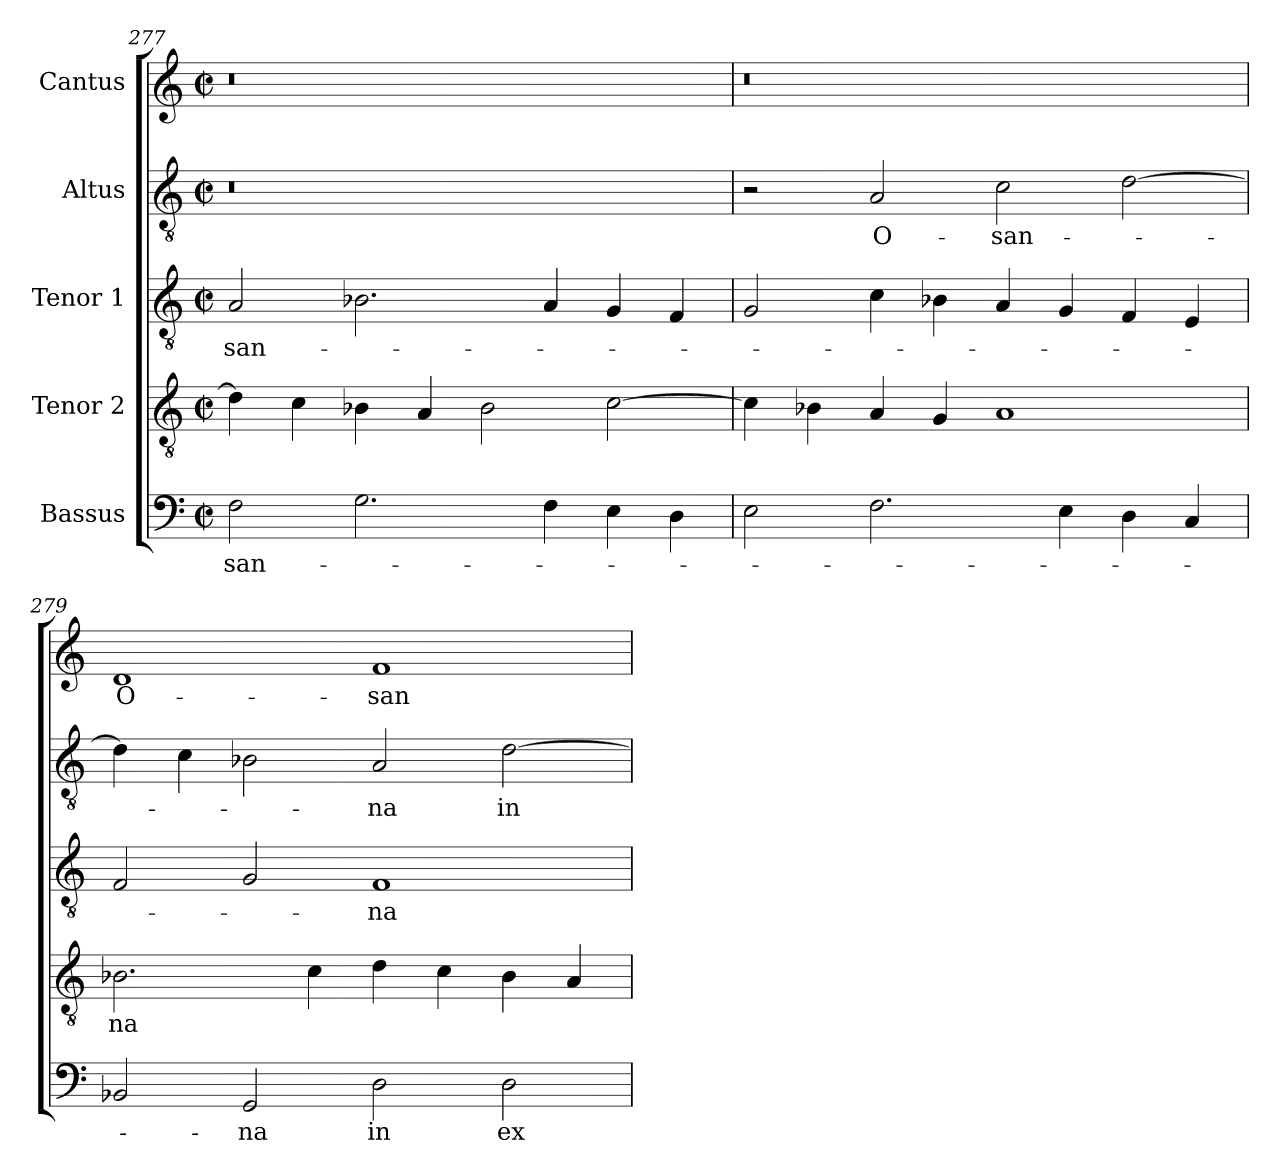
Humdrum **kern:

**kern	**text	**kern	**text	**kern	**text	**kern	**text	**kern	**text
*part5	*part5	*part4	*part4	*part3	*part3	*part2	*part2	*part1	*part1
*staff5	*staff5	*staff4	*staff4	*staff3	*staff3	*staff2	*staff2	*staff1	*staff1
*I"Bassus	*	*I"Tenor 2	*	*I"Tenor 1	*	*I"Altus	*	*I"Cantus	*
*clefF4	*	*clefGv2	*	*clefGv2	*	*clefGv2	*	*clefG2	*
*k[]	*	*k[]	*	*k[]	*	*k[]	*	*k[]	*
*C:	*	*C:	*	*C:	*	*C:	*	*C:	*
*M2/2	*	*M2/2	*	*M2/2	*	*M2/2	*	*M2/2	*
*met(c|)	*	*met(c|)	*	*met(c|)	*	*met(c|)	*	*met(c|)	*
=277	=277	=277	=277	=277	=277	=277	=277	=277	=277
!	!LO:LY:b:cj	!	!	!	!LO:LY:b:cj	!	!	!	!
2F\	-san-	4d\]	.	2A/	-san-	0r	.	0r	.
.	.	4c\	.	.	.	.	.	.	.
2.G\	.	4B-X\	.	2.B-X\	.	.	.	.	.
.	.	4A/	.	.	.	.	.	.	.
.	.	2B-\	.	.	.	.	.	.	.
4F\	.	.	.	4A/	.	.	.	.	.
4E\	.	[>2c\	.	4G/	.	.	.	.	.
4D\	.	.	.	4F/	.	.	.	.	.
=278	=278	=278	=278	=278	=278	=278	=278	=278	=278
2E\	.	4c\]	.	2G/	.	2r	.	0r	.
.	.	4B-X\	.	.	.	.	.	.	.
!	!	!	!	!	!	!	!LO:LY:b:cj	!	!
2.F\	.	4A/	.	4c\	.	2A/	O-	.	.
.	.	4G/	.	4B-X\	.	.	.	.	.
!	!	!	!	!	!	!	!LO:LY:b:cj	!	!
.	.	1A	.	4A/	.	2c\	-san-	.	.
4E\	.	.	.	4G/	.	.	.	.	.
4D\	.	.	.	4F/	.	[>2d\	.	.	.
4C/	.	.	.	4E/	.	.	.	.	.
=279	=279	=279	=279	=279	=279	=279	=279	=279	=279
!	!	!	!LO:LY:b:cj	!	!	!	!	!	!LO:LY:b:cj
2BB-X/	.	2.B-X\	-na	2F/	.	4d\]	.	1d	O-
.	.	.	.	.	.	4c\	.	.	.
!	!LO:LY:b:cj	!	!	!	!	!	!	!	!
2GG/	-na	.	.	2G/	.	2B-X\	.	.	.
.	.	4c\	.	.	.	.	.	.	.
!	!LO:LY:b:cj	!	!	!	!LO:LY:b:cj	!	!LO:LY:b:cj	!	!LO:LY:b:cj
2D\	in	4d\	.	1F	-na	2A/	-na	1f	-san-
.	.	4c\	.	.	.	.	.	.	.
!	!LO:LY:b:cj	!	!	!	!	!	!LO:LY:b:cj	!	!
2D\	ex-	4B-\	.	.	.	[>2d\	in	.	.
.	.	4A/	.	.	.	.	.	.	.
=	=	=	=	=	=	=	=	=	=
*-	*-	*-	*-	*-	*-	*-	*-	*-	*-
